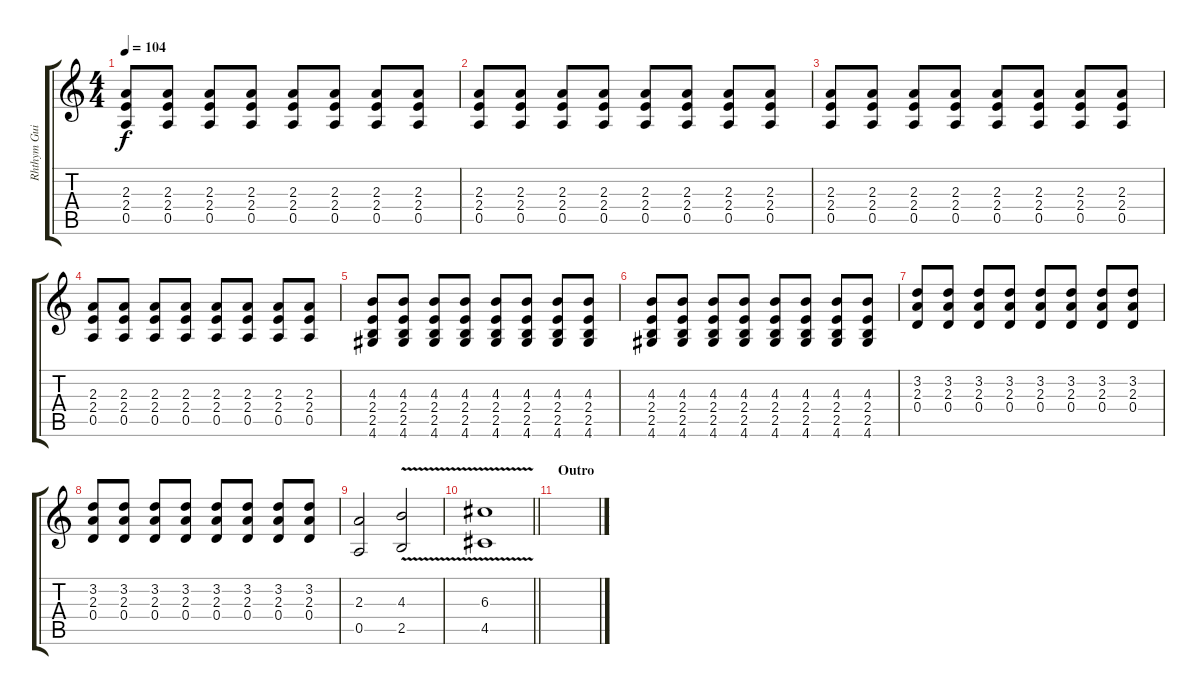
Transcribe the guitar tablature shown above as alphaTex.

\track ("Rhthym Guitar 3" "Rhthym Gui") {instrument distortionguitar}
\staff {score tabs}
\tuning (E4 B3 G3 D3 A2 E2) {hide}
\ts (4 4)
\tempo 104
\clef g2
\ks c
(2.3 2.4 0.5).8{dy f} (2.3 2.4 0.5).8 (2.3 2.4 0.5).8 (2.3 2.4 0.5).8 (2.3 2.4 0.5).8 (2.3 2.4 0.5).8 (2.3 2.4 0.5).8 (2.3 2.4 0.5).8 |
(2.3 2.4 0.5).8 (2.3 2.4 0.5).8 (2.3 2.4 0.5).8 (2.3 2.4 0.5).8 (2.3 2.4 0.5).8 (2.3 2.4 0.5).8 (2.3 2.4 0.5).8 (2.3 2.4 0.5).8 |
(2.3 2.4 0.5).8 (2.3 2.4 0.5).8 (2.3 2.4 0.5).8 (2.3 2.4 0.5).8 (2.3 2.4 0.5).8 (2.3 2.4 0.5).8 (2.3 2.4 0.5).8 (2.3 2.4 0.5).8 |
(2.3 2.4 0.5).8 (2.3 2.4 0.5).8 (2.3 2.4 0.5).8 (2.3 2.4 0.5).8 (2.3 2.4 0.5).8 (2.3 2.4 0.5).8 (2.3 2.4 0.5).8 (2.3 2.4 0.5).8 |
(4.3 2.4 2.5 4.6).8 (4.3 2.4 2.5 4.6).8 (4.3 2.4 2.5 4.6).8 (4.3 2.4 2.5 4.6).8 (4.3 2.4 2.5 4.6).8 (4.3 2.4 2.5 4.6).8 (4.3 2.4 2.5 4.6).8 (4.3 2.4 2.5 4.6).8 |
(4.3 2.4 2.5 4.6).8 (4.3 2.4 2.5 4.6).8 (4.3 2.4 2.5 4.6).8 (4.3 2.4 2.5 4.6).8 (4.3 2.4 2.5 4.6).8 (4.3 2.4 2.5 4.6).8 (4.3 2.4 2.5 4.6).8 (4.3 2.4 2.5 4.6).8 |
(3.2 2.3 0.4).8 (3.2 2.3 0.4).8 (3.2 2.3 0.4).8 (3.2 2.3 0.4).8 (3.2 2.3 0.4).8 (3.2 2.3 0.4).8 (3.2 2.3 0.4).8 (3.2 2.3 0.4).8 |
(3.2 2.3 0.4).8 (3.2 2.3 0.4).8 (3.2 2.3 0.4).8 (3.2 2.3 0.4).8 (3.2 2.3 0.4).8 (3.2 2.3 0.4).8 (3.2 2.3 0.4).8 (3.2 2.3 0.4).8 |
(2.3 0.5).2 (4.3{v} 2.5).2 |
\barLineRight lightlight
(6.3{v} 4.5).1 |
\section ("" "Outro")
